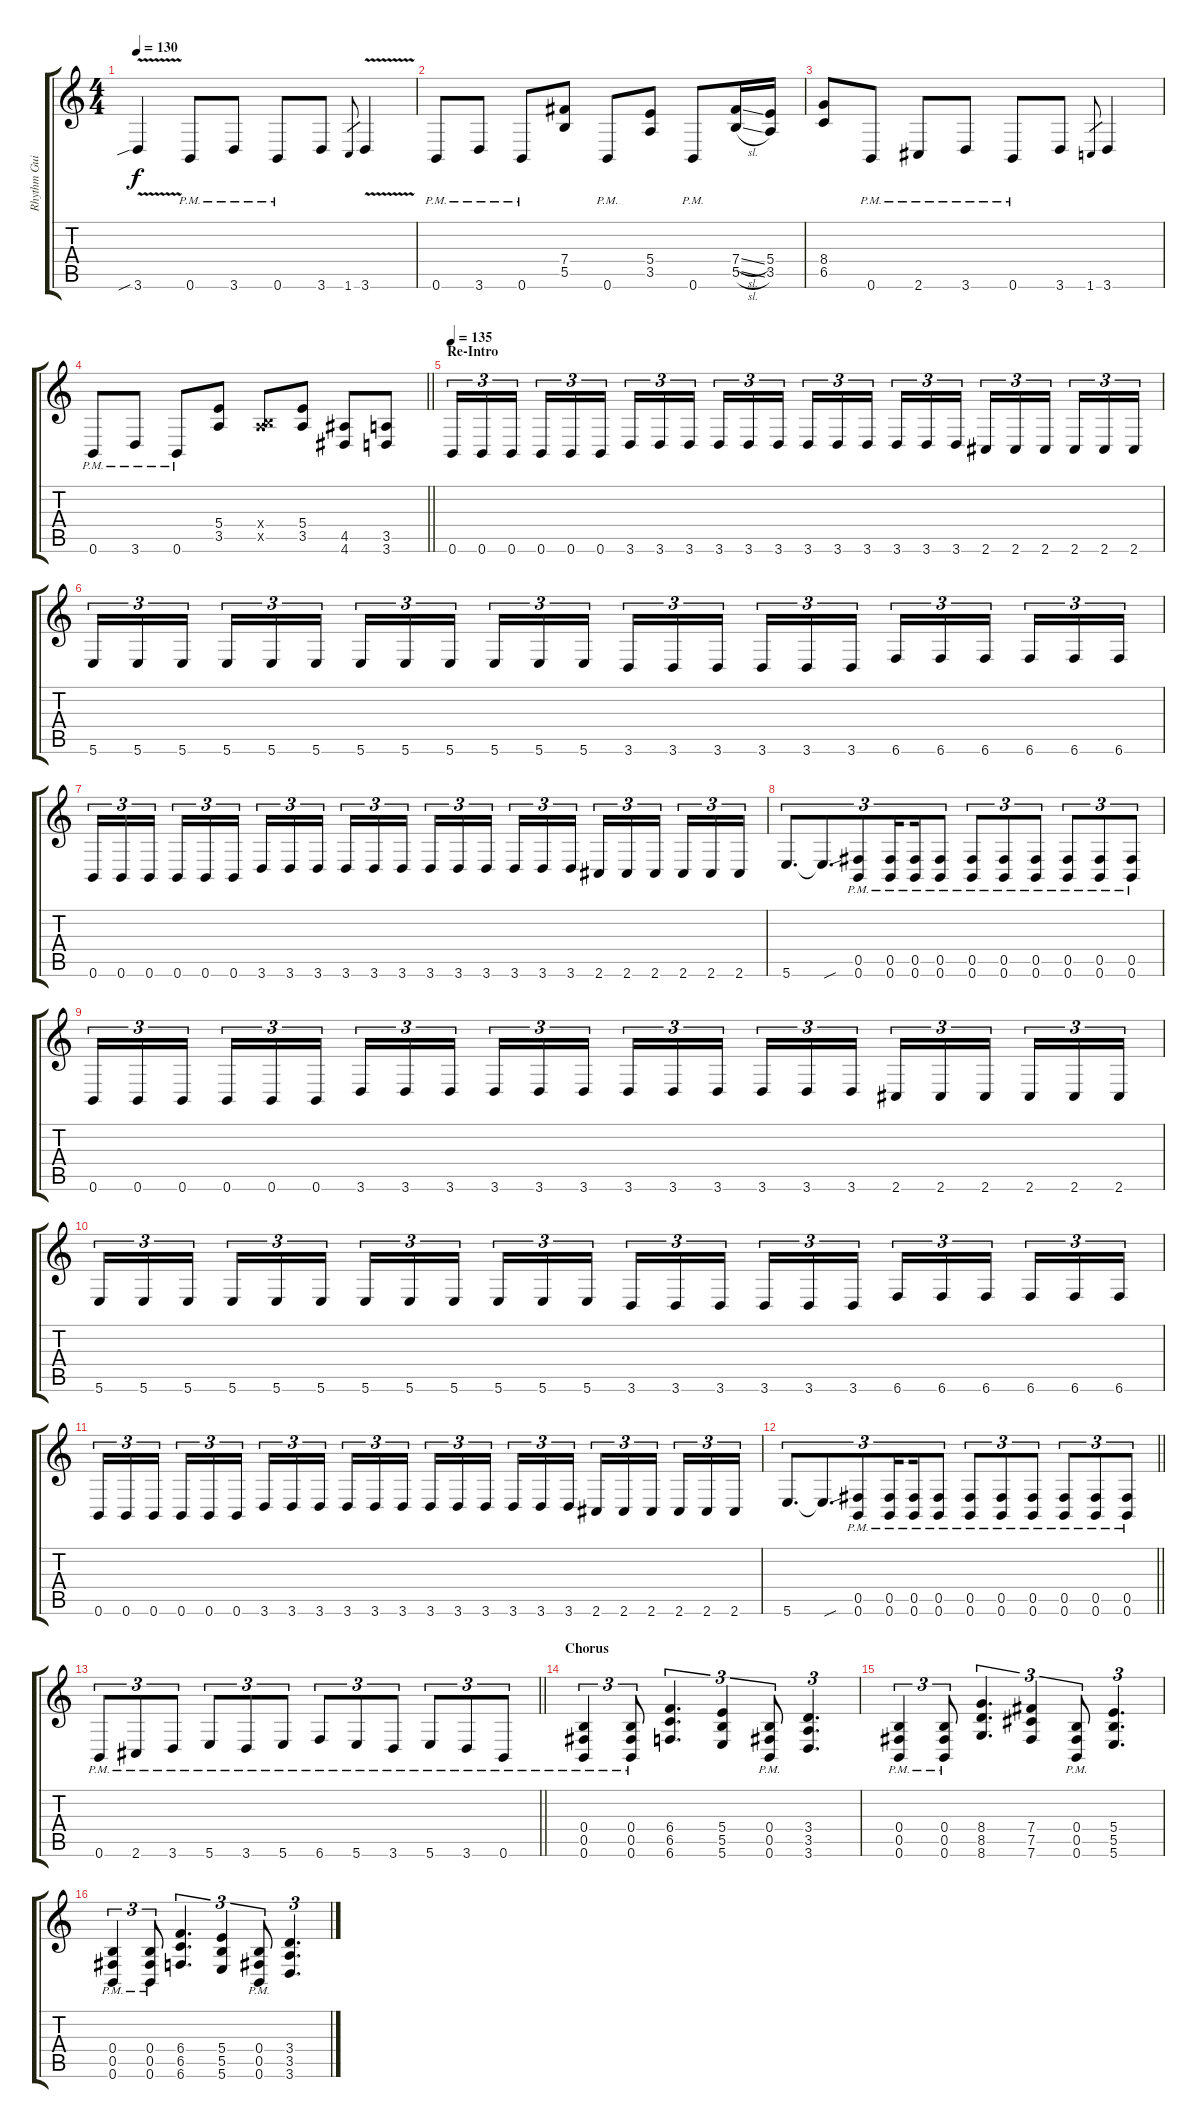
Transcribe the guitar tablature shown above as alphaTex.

\track ("Rhythm Guitar 1" "Rhythm Gui") {instrument distortionguitar}
\staff {score tabs}
\tuning (Db4 Ab3 E3 B2 Gb2 B1) {hide}
\ts (4 4)
\tempo 130
\clef g2
\ks c
3.6{v sib}.4{dy f} 0.6{pm}.8 3.6{pm}.8 0.6{pm}.8 3.6.8 1.6.8{gr} 3.6{v}.4 |
0.6{pm}.8 3.6{pm}.8 0.6{pm}.8 (7.4 5.5).8 0.6{pm}.8 (5.4 3.5).8 0.6{pm}.8 (7.4{sl} 5.5{sl}).16 (5.4 3.5).16 |
(8.4 6.5).8 0.6{pm}.8 2.6{pm}.8 3.6{pm}.8 0.6{pm}.8 3.6.8 1.6.8{gr} 3.6.4 |
\barLineRight lightlight
0.6{pm}.8 3.6{pm}.8 0.6{pm}.8 (5.4 3.5).8 (0.4{x} 3.5{x}).8 (5.4 3.5).8 (4.5 4.6).8 (3.5 3.6).8 |
\section ("" "Re-Intro")
\tempo 135
0.6.16{tu (3 2)} 0.6.16{tu (3 2)} 0.6.16{tu (3 2) beam splitsecondary} 0.6.16{tu (3 2)} 0.6.16{tu (3 2)} 0.6.16{tu (3 2)} 3.6.16{tu (3 2)} 3.6.16{tu (3 2)} 3.6.16{tu (3 2) beam splitsecondary} 3.6.16{tu (3 2)} 3.6.16{tu (3 2)} 3.6.16{tu (3 2)} 3.6.16{tu (3 2)} 3.6.16{tu (3 2)} 3.6.16{tu (3 2) beam splitsecondary} 3.6.16{tu (3 2)} 3.6.16{tu (3 2)} 3.6.16{tu (3 2)} 2.6.16{tu (3 2)} 2.6.16{tu (3 2)} 2.6.16{tu (3 2) beam splitsecondary} 2.6.16{tu (3 2)} 2.6.16{tu (3 2)} 2.6.16{tu (3 2)} |
5.6.16{tu (3 2)} 5.6.16{tu (3 2)} 5.6.16{tu (3 2) beam splitsecondary} 5.6.16{tu (3 2)} 5.6.16{tu (3 2)} 5.6.16{tu (3 2)} 5.6.16{tu (3 2)} 5.6.16{tu (3 2)} 5.6.16{tu (3 2) beam splitsecondary} 5.6.16{tu (3 2)} 5.6.16{tu (3 2)} 5.6.16{tu (3 2)} 3.6.16{tu (3 2)} 3.6.16{tu (3 2)} 3.6.16{tu (3 2) beam splitsecondary} 3.6.16{tu (3 2)} 3.6.16{tu (3 2)} 3.6.16{tu (3 2)} 6.6.16{tu (3 2)} 6.6.16{tu (3 2)} 6.6.16{tu (3 2) beam splitsecondary} 6.6.16{tu (3 2)} 6.6.16{tu (3 2)} 6.6.16{tu (3 2)} |
0.6.16{tu (3 2)} 0.6.16{tu (3 2)} 0.6.16{tu (3 2) beam splitsecondary} 0.6.16{tu (3 2)} 0.6.16{tu (3 2)} 0.6.16{tu (3 2)} 3.6.16{tu (3 2)} 3.6.16{tu (3 2)} 3.6.16{tu (3 2) beam splitsecondary} 3.6.16{tu (3 2)} 3.6.16{tu (3 2)} 3.6.16{tu (3 2)} 3.6.16{tu (3 2)} 3.6.16{tu (3 2)} 3.6.16{tu (3 2) beam splitsecondary} 3.6.16{tu (3 2)} 3.6.16{tu (3 2)} 3.6.16{tu (3 2)} 2.6.16{tu (3 2)} 2.6.16{tu (3 2)} 2.6.16{tu (3 2) beam splitsecondary} 2.6.16{tu (3 2)} 2.6.16{tu (3 2)} 2.6.16{tu (3 2)} |
5.6.8{d tu (3 2)} 5.6{sou t}.8{d tu (3 2)} (0.5{pm} 0.6{pm}).8{tu (3 2)} (0.5{pm} 0.6{pm}).16{tu (3 2) beam splitsecondary} (0.5{pm} 0.6{pm}).16{tu (3 2)} (0.5{pm} 0.6{pm}).8{tu (3 2)} (0.5{pm} 0.6{pm}).8{tu (3 2)} (0.5{pm} 0.6{pm}).8{tu (3 2)} (0.5{pm} 0.6{pm}).8{tu (3 2)} (0.5{pm} 0.6{pm}).8{tu (3 2)} (0.5{pm} 0.6{pm}).8{tu (3 2)} (0.5{pm} 0.6{pm}).8{tu (3 2)} |
0.6.16{tu (3 2)} 0.6.16{tu (3 2)} 0.6.16{tu (3 2) beam splitsecondary} 0.6.16{tu (3 2)} 0.6.16{tu (3 2)} 0.6.16{tu (3 2)} 3.6.16{tu (3 2)} 3.6.16{tu (3 2)} 3.6.16{tu (3 2) beam splitsecondary} 3.6.16{tu (3 2)} 3.6.16{tu (3 2)} 3.6.16{tu (3 2)} 3.6.16{tu (3 2)} 3.6.16{tu (3 2)} 3.6.16{tu (3 2) beam splitsecondary} 3.6.16{tu (3 2)} 3.6.16{tu (3 2)} 3.6.16{tu (3 2)} 2.6.16{tu (3 2)} 2.6.16{tu (3 2)} 2.6.16{tu (3 2) beam splitsecondary} 2.6.16{tu (3 2)} 2.6.16{tu (3 2)} 2.6.16{tu (3 2)} |
5.6.16{tu (3 2)} 5.6.16{tu (3 2)} 5.6.16{tu (3 2) beam splitsecondary} 5.6.16{tu (3 2)} 5.6.16{tu (3 2)} 5.6.16{tu (3 2)} 5.6.16{tu (3 2)} 5.6.16{tu (3 2)} 5.6.16{tu (3 2) beam splitsecondary} 5.6.16{tu (3 2)} 5.6.16{tu (3 2)} 5.6.16{tu (3 2)} 3.6.16{tu (3 2)} 3.6.16{tu (3 2)} 3.6.16{tu (3 2) beam splitsecondary} 3.6.16{tu (3 2)} 3.6.16{tu (3 2)} 3.6.16{tu (3 2)} 6.6.16{tu (3 2)} 6.6.16{tu (3 2)} 6.6.16{tu (3 2) beam splitsecondary} 6.6.16{tu (3 2)} 6.6.16{tu (3 2)} 6.6.16{tu (3 2)} |
0.6.16{tu (3 2)} 0.6.16{tu (3 2)} 0.6.16{tu (3 2) beam splitsecondary} 0.6.16{tu (3 2)} 0.6.16{tu (3 2)} 0.6.16{tu (3 2)} 3.6.16{tu (3 2)} 3.6.16{tu (3 2)} 3.6.16{tu (3 2) beam splitsecondary} 3.6.16{tu (3 2)} 3.6.16{tu (3 2)} 3.6.16{tu (3 2)} 3.6.16{tu (3 2)} 3.6.16{tu (3 2)} 3.6.16{tu (3 2) beam splitsecondary} 3.6.16{tu (3 2)} 3.6.16{tu (3 2)} 3.6.16{tu (3 2)} 2.6.16{tu (3 2)} 2.6.16{tu (3 2)} 2.6.16{tu (3 2) beam splitsecondary} 2.6.16{tu (3 2)} 2.6.16{tu (3 2)} 2.6.16{tu (3 2)} |
\barLineRight lightlight
5.6.8{d tu (3 2)} 5.6{sou t}.8{d tu (3 2)} (0.5{pm} 0.6{pm}).8{tu (3 2)} (0.5{pm} 0.6{pm}).16{tu (3 2) beam splitsecondary} (0.5{pm} 0.6{pm}).16{tu (3 2)} (0.5{pm} 0.6{pm}).8{tu (3 2)} (0.5{pm} 0.6{pm}).8{tu (3 2)} (0.5{pm} 0.6{pm}).8{tu (3 2)} (0.5{pm} 0.6{pm}).8{tu (3 2)} (0.5{pm} 0.6{pm}).8{tu (3 2)} (0.5{pm} 0.6{pm}).8{tu (3 2)} (0.5{pm} 0.6{pm}).8{tu (3 2)} |
\barLineRight lightlight
0.6{pm}.8{tu (3 2)} 2.6{pm}.8{tu (3 2)} 3.6{pm}.8{tu (3 2)} 5.6{pm}.8{tu (3 2)} 3.6{pm}.8{tu (3 2)} 5.6{pm}.8{tu (3 2)} 6.6{pm}.8{tu (3 2)} 5.6{pm}.8{tu (3 2)} 3.6{pm}.8{tu (3 2)} 5.6{pm}.8{tu (3 2)} 3.6{pm}.8{tu (3 2)} 0.6{pm}.8{tu (3 2)} |
\section ("" "Chorus")
(0.4{pm} 0.5{pm} 0.6{pm}).4{tu (3 2)} (0.4{pm} 0.5 0.6).8{tu (3 2)} (6.4 6.5 6.6).4{d tu (3 2)} (5.4 5.5 5.6).4{tu (3 2)} (0.4{pm} 0.5{pm} 0.6{pm}).8{tu (3 2)} (3.4 3.5 3.6).4{d tu (3 2)} |
(0.4{pm} 0.5{pm} 0.6{pm}).4{tu (3 2)} (0.4{pm} 0.5 0.6).8{tu (3 2)} (8.4 8.5 8.6).4{d tu (3 2)} (7.4 7.5 7.6).4{tu (3 2)} (0.4{pm} 0.5{pm} 0.6{pm}).8{tu (3 2)} (5.4 5.5 5.6).4{d tu (3 2)} |
(0.4{pm} 0.5{pm} 0.6{pm}).4{tu (3 2)} (0.4{pm} 0.5 0.6).8{tu (3 2)} (6.4 6.5 6.6).4{d tu (3 2)} (5.4 5.5 5.6).4{tu (3 2)} (0.4{pm} 0.5{pm} 0.6{pm}).8{tu (3 2)} (3.4 3.5 3.6).4{d tu (3 2)}
